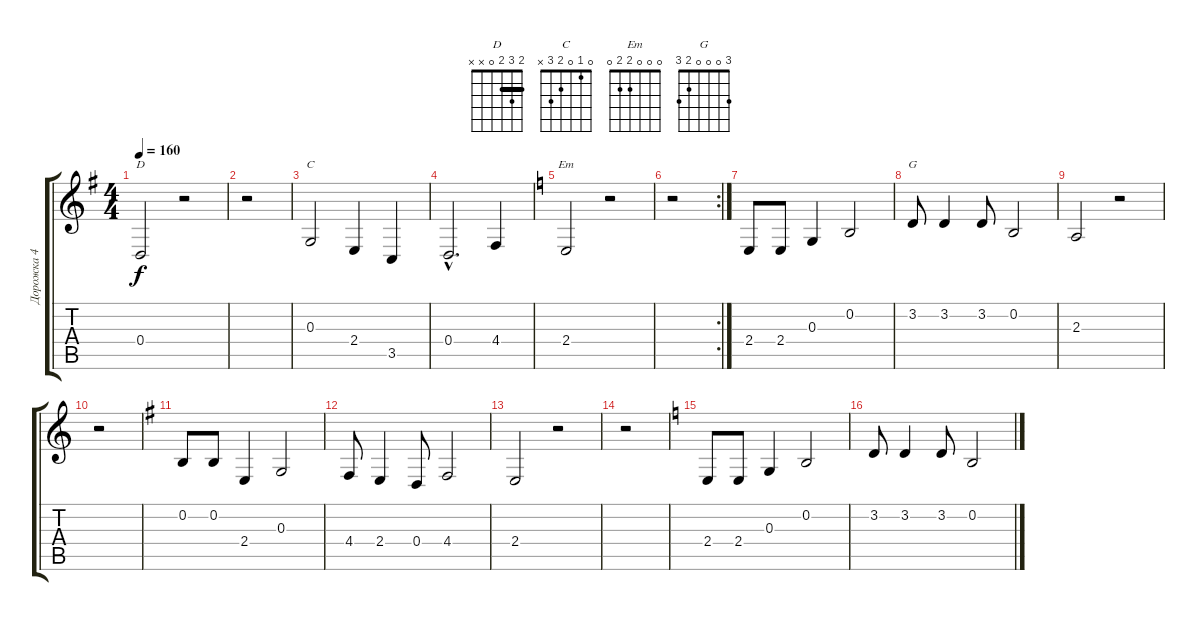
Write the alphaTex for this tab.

\track ("Дорожка 4" "Дорожка 4") {instrument harmonica}
\staff {score tabs}
\tuning (E4 B3 G3 D3 A2 E2) {hide}
\chord ("D" 2 3 2 0 x x) {barre 2}
\chord ("C" 0 1 0 2 3 x)
\chord ("Em" 0 0 0 2 2 0)
\chord ("G" 3 0 0 0 2 3)
\ts (4 4)
\tempo 160
\clef g2
\ks g
0.4.2{ch "D" dy f} r.2 |
r.2 |
0.3.2{ch "C"} 2.4.4 3.5.4 |
0.4{hac}.2{d} 4.4.4 |
\ks c
2.4.2{ch "Em"} r.2 |
\rc 2
r.2 |
2.4.8 2.4.8 0.3.4 0.2.2 |
3.2.8{ch "G"} 3.2.4 3.2.8 0.2.2 |
2.3.2 r.2 |
r.2 |
\ks g
0.2.8 0.2.8 2.4.4 0.3.2 |
4.4.8 2.4.4 0.4.8 4.4.2 |
2.4.2 r.2 |
r.2 |
\ks c
2.4.8 2.4.8 0.3.4 0.2.2 |
3.2.8 3.2.4 3.2.8 0.2.2
